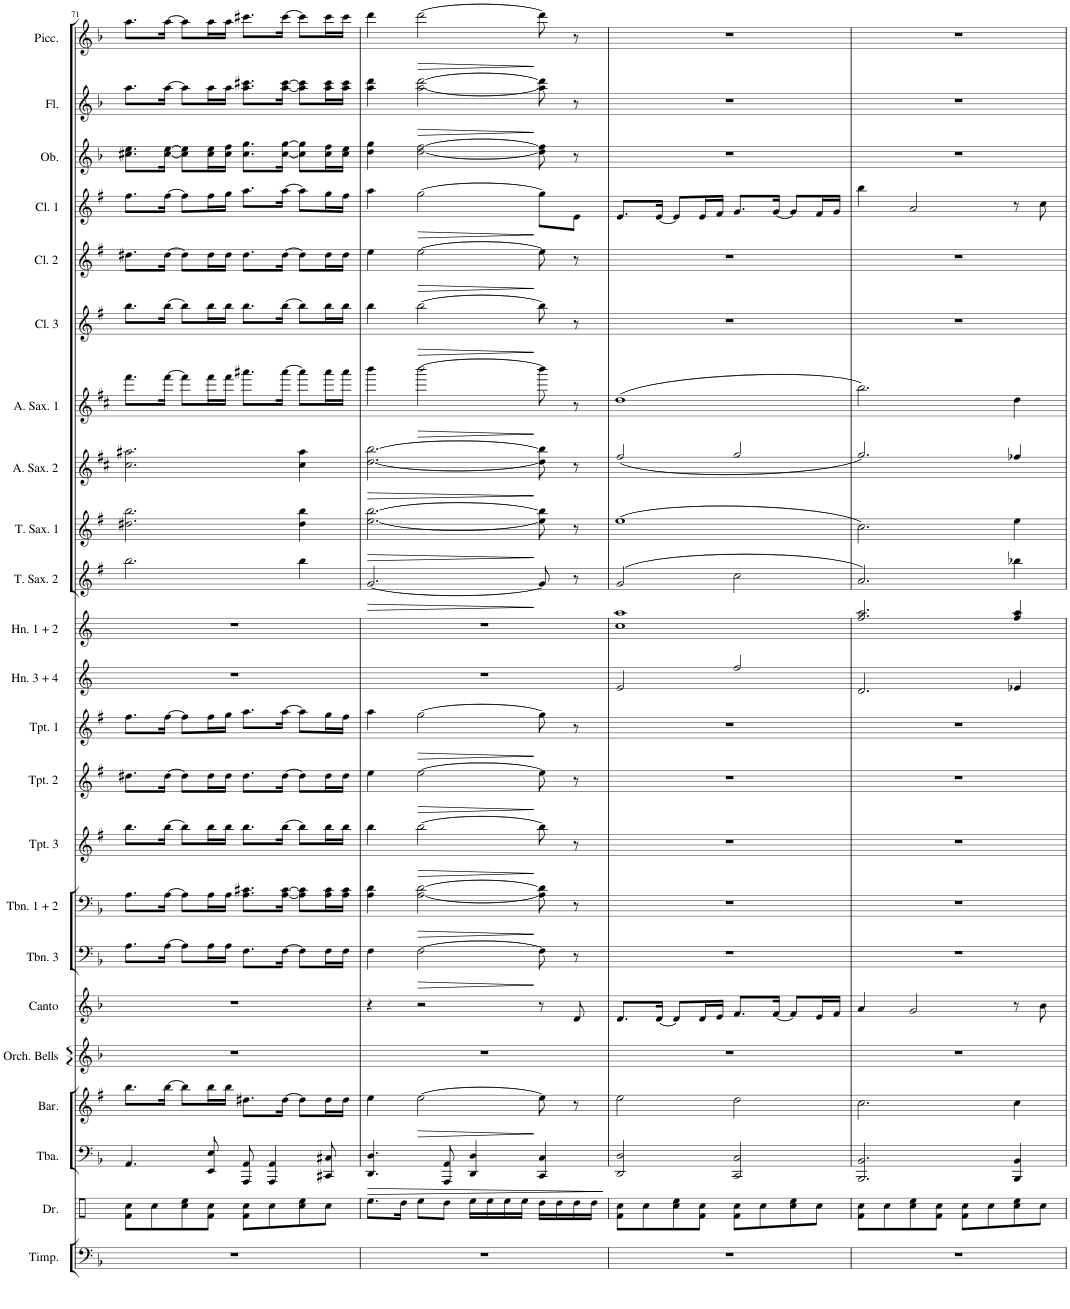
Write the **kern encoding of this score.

**kern	**kern	**kern	**dynam	**kern	**dynam	**kern	**kern	**kern	**dynam	**kern	**dynam	**kern	**dynam	**kern	**dynam	**kern	**dynam	**kern	**kern	**kern	**dynam	**kern	**dynam	**kern	**dynam	**kern	**dynam	**kern	**dynam	**kern	**dynam	**kern	**dynam	**kern	**kern	**dynam	**kern	**dynam
*part23	*part22	*part21	*part21	*part20	*part20	*part19	*part18	*part17	*part17	*part16	*part16	*part15	*part15	*part14	*part14	*part13	*part13	*part12	*part11	*part10	*part10	*part9	*part9	*part8	*part8	*part7	*part7	*part6	*part6	*part5	*part5	*part4	*part4	*part3	*part2	*part2	*part1	*part1
*staff23	*staff22	*staff21	*staff21	*staff20	*staff20	*staff19	*staff18	*staff17	*staff17	*staff16	*staff16	*staff15	*staff15	*staff14	*staff14	*staff13	*staff13	*staff12	*staff11	*staff10	*staff10	*staff9	*staff9	*staff8	*staff8	*staff7	*staff7	*staff6	*staff6	*staff5	*staff5	*staff4	*staff4	*staff3	*staff2	*staff2	*staff1	*staff1
*I"Timpani	*I"Drum Set	*I"Tuba	*	*I"Baritone	*	*I"Orchestral Bells	*I"Canto	*I"Trombone 3	*	*I"Trombone 1+2	*	*I"Trumpet in Bb 3	*	*I"Trumpet in Bb 2	*	*I"Trumpet in Bb 1	*	*I"Horn in F 3 + 4	*I"Horn in F 1 + 2	*I"Tenor Saxophone 2	*	*I"Tenor Saxophone 1	*	*I"Alto Saxophone 2	*	*I"Alto Saxophone 1	*	*I"Clarinet in Bb 3	*	*I"Clarinet in Bb 2	*	*I"Clarinet in Bb 1	*	*I"Oboe	*I"Flute	*	*I"Piccolo	*
*I'Timp.	*I'Dr.	*I'Tba.	*	*I'Bar.	*	*I'Orch. Bells	*I'Canto	*I'Tbn. 3	*	*I'Tbn. 1 + 2	*	*I'Tpt. 3	*	*I'Tpt. 2	*	*I'Tpt. 1	*	*I'Hn. 3 + 4	*I'Hn. 1 + 2	*I'T. Sax. 2	*	*I'T. Sax. 1	*	*I'A. Sax. 2	*	*I'A. Sax. 1	*	*I'Cl. 3	*	*I'Cl. 2	*	*I'Cl. 1	*	*I'Ob.	*I'Fl.	*	*I'Picc.	*
!!LO:PB:g=z
*clefF4	*clefX	*clefF4	*	*clefG2	*	*clefG2	*clefG2	*clefF4	*	*clefF4	*	*clefG2	*	*clefG2	*	*clefG2	*	*clefG2	*clefG2	*clefG2	*	*clefG2	*	*clefG2	*	*clefG2	*	*clefG2	*	*clefG2	*	*clefG2	*	*clefG2	*clefG2	*	*clefG2	*
*	*	*	*	*Trd1c2	*	*	*	*	*	*	*	*Trd1c2	*	*Trd1c2	*	*Trd1c2	*	*Trd4c7	*Trd4c7	*Trd1c2	*	*Trd1c2	*	*Trd5c9	*	*Trd5c9	*	*Trd1c2	*	*Trd1c2	*	*Trd1c2	*	*	*	*	*Trd-7c-12	*
*k[b-]	*k[]	*k[b-]	*	*k[f#]	*	*k[b-]	*k[b-]	*k[b-]	*	*k[b-]	*	*k[f#]	*	*k[f#]	*	*k[f#]	*	*k[]	*k[]	*k[f#]	*	*k[f#]	*	*k[f#c#]	*	*k[f#c#]	*	*k[f#]	*	*k[f#]	*	*k[f#]	*	*k[b-]	*k[b-]	*	*k[b-]	*
*M4/4	*M4/4	*M4/4	*	*M4/4	*	*M4/4	*M4/4	*M4/4	*	*M4/4	*	*M4/4	*	*M4/4	*	*M4/4	*	*M4/4	*M4/4	*M4/4	*	*M4/4	*	*M4/4	*	*M4/4	*	*M4/4	*	*M4/4	*	*M4/4	*	*M4/4	*M4/4	*	*M4/4	*
=71	=71	=71	=71	=71	=71	=71	=71	=71	=71	=71	=71	=71	=71	=71	=71	=71	=71	=71	=71	=71	=71	=71	=71	=71	=71	=71	=71	=71	=71	=71	=71	=71	=71	=71	=71	=71	=71	=71
1r	8f\ 8cc\L	4.AA/	.	8.bb\L	.	1r	1r	8.A\L	.	8.A\L	.	8.bb\L	.	8.dd#X\L	.	8.ff#\L	.	1r	1r	2.bb\	.	2.dd#X\ 2.bb\	.	2.cc#\ 2.aa#X\	.	8.fff#\L	.	8.bb\L	.	8.dd#X\L	.	8.ff#\L	.	8.cc#X\ 8.ee\L	8.aa\L	.	8.aa\L	.
.	8cc\	.	.	.	.	.	.	.	.	.	.	.	.	.	.	.	.	.	.	.	.	.	.	.	.	.	.	.	.	.	.	.	.	.	.	.	.	.
.	.	.	.	[16bb\Jk	.	.	.	[16A\Jk	.	[16A\Jk	.	[16bb\Jk	.	[16dd#\Jk	.	[16ff#\Jk	.	.	.	.	.	.	.	.	.	[16fff#\Jk	.	[16bb\Jk	.	[16dd#\Jk	.	[16ff#\Jk	.	[16cc#\ [16ee\Jk	[16aa\Jk	.	[16aa\Jk	.
.	8cc\ 8ee\	.	.	8bb\L]	.	.	.	8A\L]	.	8A\L]	.	8bb\L]	.	8dd#\L]	.	8ff#\L]	.	.	.	.	.	.	.	.	.	8fff#\L]	.	8bb\L]	.	8dd#\L]	.	8ff#\L]	.	8cc#\] 8ee\]L	8aa\L]	.	8aa\L]	.
.	8f\ 8cc\J	8EE/ 8E/	.	16bb\L	.	.	.	16A\L	.	16A\L	.	16bb\L	.	16dd#\L	.	16ff#\L	.	.	.	.	.	.	.	.	.	16fff#\L	.	16bb\L	.	16dd#\L	.	16ff#\L	.	16cc#\ 16ee\L	16aa\L	.	16aa\L	.
.	.	.	.	16bb\JJ	.	.	.	16A\JJ	.	16A\JJ	.	16bb\JJ	.	16dd#\JJ	.	16gg\JJ	.	.	.	.	.	.	.	.	.	16fff#\JJ	.	16bb\JJ	.	16dd#\JJ	.	16gg\JJ	.	16cc#\ 16ff\JJ	16aa\JJ	.	16aa\JJ	.
.	8f\ 8cc\L	8AAA/ 8AA/	.	8.dd#X\L	.	.	.	8.F\L	.	8.A\ 8.c#X\L	.	8.bb\L	.	8.dd#\L	.	8.aa\L	.	.	.	.	.	.	.	.	.	8.aaa#X\L	.	8.bb\L	.	8.dd#\L	.	8.aa\L	.	8.cc#\ 8.gg\L	8.aa\ 8.ccc#X\L	.	8.ccc#X\L	.
.	8cc\	4AAA/ 4AA/	.	.	.	.	.	.	.	.	.	.	.	.	.	.	.	.	.	.	.	.	.	.	.	.	.	.	.	.	.	.	.	.	.	.	.	.
.	.	.	.	[16dd#\Jk	.	.	.	[16F\Jk	.	[16A\ [16c#\Jk	.	[16bb\Jk	.	[16dd#\Jk	.	[16aa\Jk	.	.	.	.	.	.	.	.	.	[16aaa#\Jk	.	[16bb\Jk	.	[16dd#\Jk	.	[16aa\Jk	.	[16cc#\ [16gg\Jk	[16aa\ [16ccc#\Jk	.	[16ccc#\Jk	.
.	8cc\ 8ee\	.	.	8dd#\L]	.	.	.	8F\L]	.	8A\] 8c#\]L	.	8bb\L]	.	8dd#\L]	.	8aa\L]	.	.	.	4bb\	.	4dd#\ 4bb\	.	4cc#\ 4aa#\	.	8aaa#\L]	.	8bb\L]	.	8dd#\L]	.	8aa\L]	.	8cc#\] 8gg\]L	8aa\] 8ccc#\]L	.	8ccc#\L]	.
.	8cc\J	8CC#X/ 8C#X/	.	16dd#\L	.	.	.	16F\L	.	16A\ 16c#\L	.	16bb\L	.	16dd#\L	.	16gg\L	.	.	.	.	.	.	.	.	.	16aaa#\L	.	16bb\L	.	16dd#\L	.	16gg\L	.	16cc#\ 16ff\L	16aa\ 16ccc#\L	.	16ccc#\L	.
.	.	.	.	16dd#\JJ	.	.	.	16F\JJ	.	16A\ 16c#\JJ	.	16bb\JJ	.	16dd#\JJ	.	16ff#\JJ	.	.	.	.	.	.	.	.	.	16aaa#\JJ	.	16bb\JJ	.	16dd#\JJ	.	16ff#\JJ	.	16cc#\ 16ee\JJ	16aa\ 16ccc#\JJ	.	16ccc#\JJ	.
=72	=72	=72	=72	=72	=72	=72	=72	=72	=72	=72	=72	=72	=72	=72	=72	=72	=72	=72	=72	=72	=72	=72	=72	=72	=72	=72	=72	=72	=72	=72	=72	=72	=72	=72	=72	=72	=72	=72
!	!	!	!LO:HP:b	!	!	!	!	!	!	!	!	!	!	!	!	!	!	!	!	!	!LO:HP:b	!	!LO:HP:b	!	!LO:HP:b	!	!	!	!	!	!	!	!	!	!	!	!	!
1r	8.ee\L	4.DD/ 4.D/	>	4ee\	.	1r	4r	4F\	.	4A\ 4d\	.	4bb\	.	4ee\	.	4aa\	.	1r	1r	[2.g/	>	[2.ee\ [2.bb\	>	[2.dd\ [2.bb\	>	4bbb\	.	4bb\	.	4ee\	.	4aa\	.	4dd\ 4gg\	4aa\ 4ddd\	.	4ddd\	.
.	16dd\Jk	.	.	.	.	.	.	.	.	.	.	.	.	.	.	.	.	.	.	.	.	.	.	.	.	.	.	.	.	.	.	.	.	.	.	.	.	.
!	!	!	!	!	!LO:HP:b	!	!	!	!LO:HP:b	!	!LO:HP:b	!	!LO:HP:b	!	!LO:HP:b	!	!LO:HP:b	!	!	!	!	!	!	!	!	!	!LO:HP:b	!	!LO:HP:b	!	!LO:HP:b	!	!LO:HP:b	!	!	!LO:HP:b	!	!LO:HP:b
.	8ee\L	.	.	[2ee\	>	.	2r	[2F\	>	[2A\ [2d\	>	[2bb\	>	[2ee\	>	[2gg\	>	.	.	.	.	.	.	.	.	[2bbb\	>	[2bb\	>	[2ee\	>	[2gg\	>	[2dd\ [2ff\	[2aa\ [2ddd\	>	[2ddd\	>
.	8dd\J	8AAA/ 8AA/	.	.	.	.	.	.	.	.	.	.	.	.	.	.	.	.	.	.	.	.	.	.	.	.	.	.	.	.	.	.	.	.	.	.	.	.
.	16ee\LL	4DD/ 4D/	.	.	.	.	.	.	.	.	.	.	.	.	.	.	.	.	.	.	.	.	.	.	.	.	.	.	.	.	.	.	.	.	.	.	.	.
.	16ee\	.	.	.	.	.	.	.	.	.	.	.	.	.	.	.	.	.	.	.	.	.	.	.	.	.	.	.	.	.	.	.	.	.	.	.	.	.
.	16ee\	.	.	.	.	.	.	.	.	.	.	.	.	.	.	.	.	.	.	.	.	.	.	.	.	.	.	.	.	.	.	.	.	.	.	.	.	.
.	16ee\JJ	.	.	.	.	.	.	.	.	.	.	.	.	.	.	.	.	.	.	.	.	.	.	.	.	.	.	.	.	.	.	.	.	.	.	.	.	.
.	16dd\LL	4CC/ 4C/	.	8ee\]	]	.	8r	8F\]	]	8A\] 8d\]	]	8bb\]	]	8ee\]	]	8gg\]	]	.	.	8g/]	]	8ee\] 8bb\]	]	8dd\] 8bb\]	]	8bbb\]	]	8bb\]	]	8ee\]	]	8gg\L]	]	8dd\] 8ff\]	8aa\] 8ddd\]	]	8ddd\]	]
.	16dd\	.	.	.	.	.	.	.	.	.	.	.	.	.	.	.	.	.	.	.	.	.	.	.	.	.	.	.	.	.	.	.	.	.	.	.	.	.
.	16dd\	.	.	8r	.	.	8d/	8r	.	8r	.	8r	.	8r	.	8r	.	.	.	8r	.	8r	.	8r	.	8r	.	8r	.	8r	.	8e\J	.	8r	8r	.	8r	.
.	16dd\JJ	.	.	.	.	.	.	.	.	.	.	.	.	.	.	.	.	.	.	.	.	.	.	.	.	.	.	.	.	.	.	.	.	.	.	.	.	.
.	.	.	]	.	.	.	.	.	.	.	.	.	.	.	.	.	.	.	.	.	.	.	.	.	.	.	.	.	.	.	.	.	.	.	.	.	.	.
=73	=73	=73	=73	=73	=73	=73	=73	=73	=73	=73	=73	=73	=73	=73	=73	=73	=73	=73	=73	=73	=73	=73	=73	=73	=73	=73	=73	=73	=73	=73	=73	=73	=73	=73	=73	=73	=73	=73
1r	8f\ 8cc\L	2DD/ 2D/	.	2ee\	.	1r	8.d/L	1r	.	1r	.	1r	.	1r	.	1r	.	2e/	1cc 1aa	(2g/	.	(1ee	.	(2ff#/	.	(1dd	.	1r	.	1r	.	8.e/L	.	1r	1r	.	1r	.
.	8cc\	.	.	.	.	.	.	.	.	.	.	.	.	.	.	.	.	.	.	.	.	.	.	.	.	.	.	.	.	.	.	.	.	.	.	.	.	.
.	.	.	.	.	.	.	[16d/Jk	.	.	.	.	.	.	.	.	.	.	.	.	.	.	.	.	.	.	.	.	.	.	.	.	[16e/Jk	.	.	.	.	.	.
.	8cc\ 8ee\	.	.	.	.	.	8d/L]	.	.	.	.	.	.	.	.	.	.	.	.	.	.	.	.	.	.	.	.	.	.	.	.	8e/L]	.	.	.	.	.	.
.	8f\ 8cc\J	.	.	.	.	.	16d/L	.	.	.	.	.	.	.	.	.	.	.	.	.	.	.	.	.	.	.	.	.	.	.	.	16e/L	.	.	.	.	.	.
.	.	.	.	.	.	.	16e/JJ	.	.	.	.	.	.	.	.	.	.	.	.	.	.	.	.	.	.	.	.	.	.	.	.	16f#/JJ	.	.	.	.	.	.
.	8f\ 8cc\L	2CC/ 2C/	.	2dd\	.	.	8.f/L	.	.	.	.	.	.	.	.	.	.	2ff/	.	2cc\	.	.	.	2gg/	.	.	.	.	.	.	.	8.g/L	.	.	.	.	.	.
.	8cc\	.	.	.	.	.	.	.	.	.	.	.	.	.	.	.	.	.	.	.	.	.	.	.	.	.	.	.	.	.	.	.	.	.	.	.	.	.
.	.	.	.	.	.	.	[16f/Jk	.	.	.	.	.	.	.	.	.	.	.	.	.	.	.	.	.	.	.	.	.	.	.	.	[16g/Jk	.	.	.	.	.	.
.	8cc\ 8ee\	.	.	.	.	.	8f/L]	.	.	.	.	.	.	.	.	.	.	.	.	.	.	.	.	.	.	.	.	.	.	.	.	8g/L]	.	.	.	.	.	.
.	8cc\J	.	.	.	.	.	16e/L	.	.	.	.	.	.	.	.	.	.	.	.	.	.	.	.	.	.	.	.	.	.	.	.	16f#/L	.	.	.	.	.	.
.	.	.	.	.	.	.	16f/JJ	.	.	.	.	.	.	.	.	.	.	.	.	.	.	.	.	.	.	.	.	.	.	.	.	16g/JJ	.	.	.	.	.	.
=74	=74	=74	=74	=74	=74	=74	=74	=74	=74	=74	=74	=74	=74	=74	=74	=74	=74	=74	=74	=74	=74	=74	=74	=74	=74	=74	=74	=74	=74	=74	=74	=74	=74	=74	=74	=74	=74	=74
1r	8f\ 8cc\L	2.BBB-/ 2.BB-/	.	2.cc\	.	1r	4a/	1r	.	1r	.	1r	.	1r	.	1r	.	2.d/	2.ff/ 2.aa/	2.a/)	.	2.cc\)	.	2.gg/)	.	2.bb\)	.	1r	.	1r	.	4bb\	.	1r	1r	.	1r	.
.	8cc\	.	.	.	.	.	.	.	.	.	.	.	.	.	.	.	.	.	.	.	.	.	.	.	.	.	.	.	.	.	.	.	.	.	.	.	.	.
.	8cc\ 8ee\	.	.	.	.	.	2g/	.	.	.	.	.	.	.	.	.	.	.	.	.	.	.	.	.	.	.	.	.	.	.	.	2a/	.	.	.	.	.	.
.	8f\ 8cc\J	.	.	.	.	.	.	.	.	.	.	.	.	.	.	.	.	.	.	.	.	.	.	.	.	.	.	.	.	.	.	.	.	.	.	.	.	.
.	8f\ 8cc\L	.	.	.	.	.	.	.	.	.	.	.	.	.	.	.	.	.	.	.	.	.	.	.	.	.	.	.	.	.	.	.	.	.	.	.	.	.
.	8cc\	.	.	.	.	.	.	.	.	.	.	.	.	.	.	.	.	.	.	.	.	.	.	.	.	.	.	.	.	.	.	.	.	.	.	.	.	.
.	8cc\ 8ee\	4BBB-/ 4BB-/	.	4cc\	.	.	8r	.	.	.	.	.	.	.	.	.	.	4e-X/	4ff/ 4aa/	4bb-X\	.	4ee\	.	4ff-X/	.	4dd\	.	.	.	.	.	8r	.	.	.	.	.	.
.	8cc\J	.	.	.	.	.	8b-\	.	.	.	.	.	.	.	.	.	.	.	.	.	.	.	.	.	.	.	.	.	.	.	.	8cc\	.	.	.	.	.	.
=	=	=	=	=	=	=	=	=	=	=	=	=	=	=	=	=	=	=	=	=	=	=	=	=	=	=	=	=	=	=	=	=	=	=	=	=	=	=
*-	*-	*-	*-	*-	*-	*-	*-	*-	*-	*-	*-	*-	*-	*-	*-	*-	*-	*-	*-	*-	*-	*-	*-	*-	*-	*-	*-	*-	*-	*-	*-	*-	*-	*-	*-	*-	*-	*-
